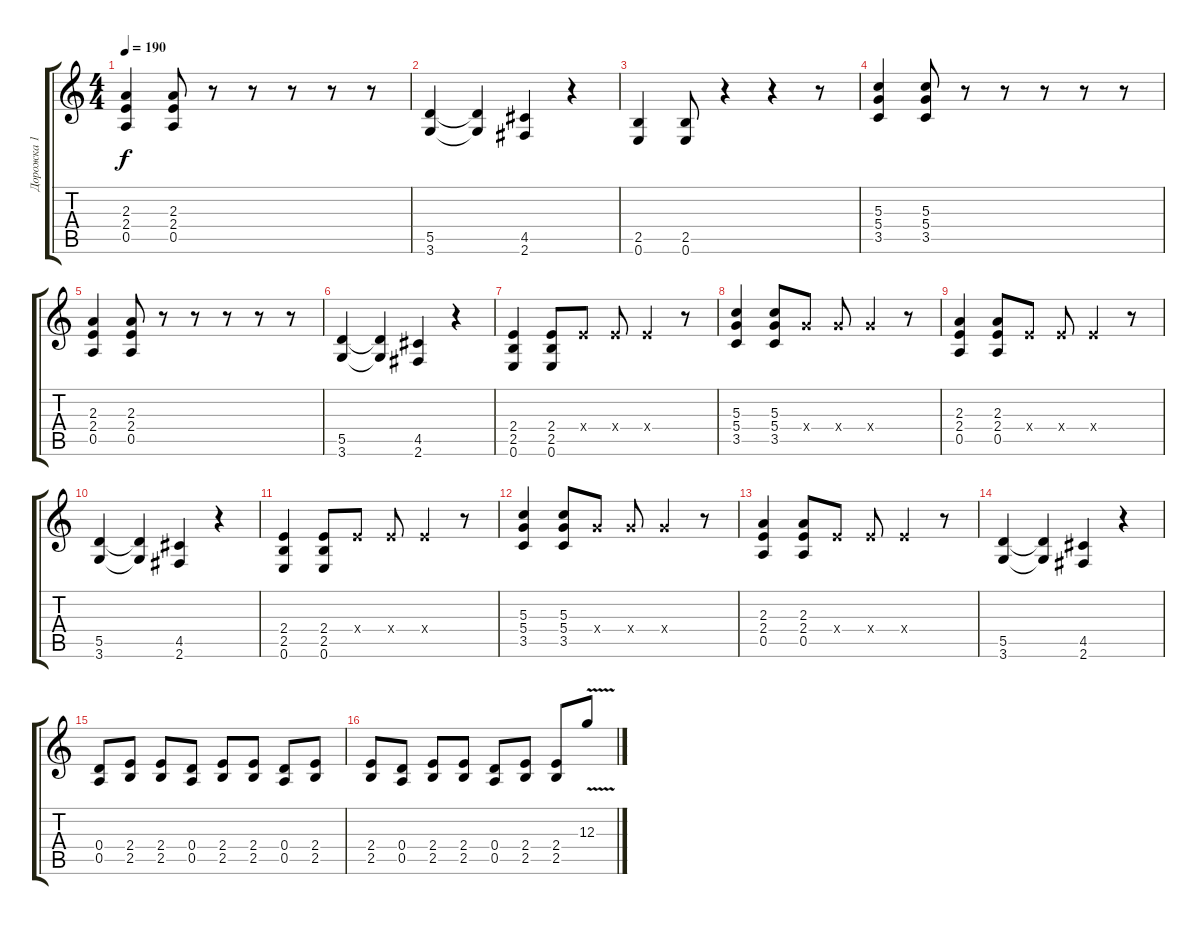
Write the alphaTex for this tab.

\track ("Дорожка 1" "Дорожка 1") {instrument distortionguitar}
\staff {score tabs}
\tuning (E4 B3 G3 D3 A2 E2) {hide}
\ts (4 4)
\tempo 190
\clef g2
\ks c
(2.3 2.4 0.5).4{dy f} (2.3 2.4 0.5).8 r.8 r.8 r.8 r.8 r.8 |
(5.5 3.6).4 (5.5{t} 3.6{t}).4 (4.5 2.6).4 r.4 |
(2.5 0.6).4 (2.5 0.6).8 r.4 r.4 r.8 |
(5.3 5.4 3.5).4 (5.3 5.4 3.5).8 r.8 r.8 r.8 r.8 r.8 |
(2.3 2.4 0.5).4 (2.3 2.4 0.5).8 r.8 r.8 r.8 r.8 r.8 |
(5.5 3.6).4 (5.5{t} 3.6{t}).4 (4.5 2.6).4 r.4 |
(2.4 2.5 0.6).4 (2.4 2.5 0.6).8 2.4{x}.8 2.4{x}.8 2.4{x}.4 r.8 |
(5.3 5.4 3.5).4 (5.3 5.4 3.5).8 5.4{x}.8 5.4{x}.8 5.4{x}.4 r.8 |
(2.3 2.4 0.5).4 (2.3 2.4 0.5).8 2.4{x}.8 2.4{x}.8 2.4{x}.4 r.8 |
(5.5 3.6).4 (5.5{t} 3.6{t}).4 (4.5 2.6).4 r.4 |
(2.4 2.5 0.6).4 (2.4 2.5 0.6).8 2.4{x}.8 2.4{x}.8 2.4{x}.4 r.8 |
(5.3 5.4 3.5).4 (5.3 5.4 3.5).8 5.4{x}.8 5.4{x}.8 5.4{x}.4 r.8 |
(2.3 2.4 0.5).4 (2.3 2.4 0.5).8 2.4{x}.8 2.4{x}.8 2.4{x}.4 r.8 |
(5.5 3.6).4 (5.5{t} 3.6{t}).4 (4.5 2.6).4 r.4 |
(0.4 0.5).8 (2.4 2.5).8 (2.4 2.5).8 (0.4 0.5).8 (2.4 2.5).8 (2.4 2.5).8 (0.4 0.5).8 (2.4 2.5).8 |
(2.4 2.5).8 (0.4 0.5).8 (2.4 2.5).8 (2.4 2.5).8 (0.4 0.5).8 (2.4 2.5).8 (2.4 2.5).8 12.3{v}.8
